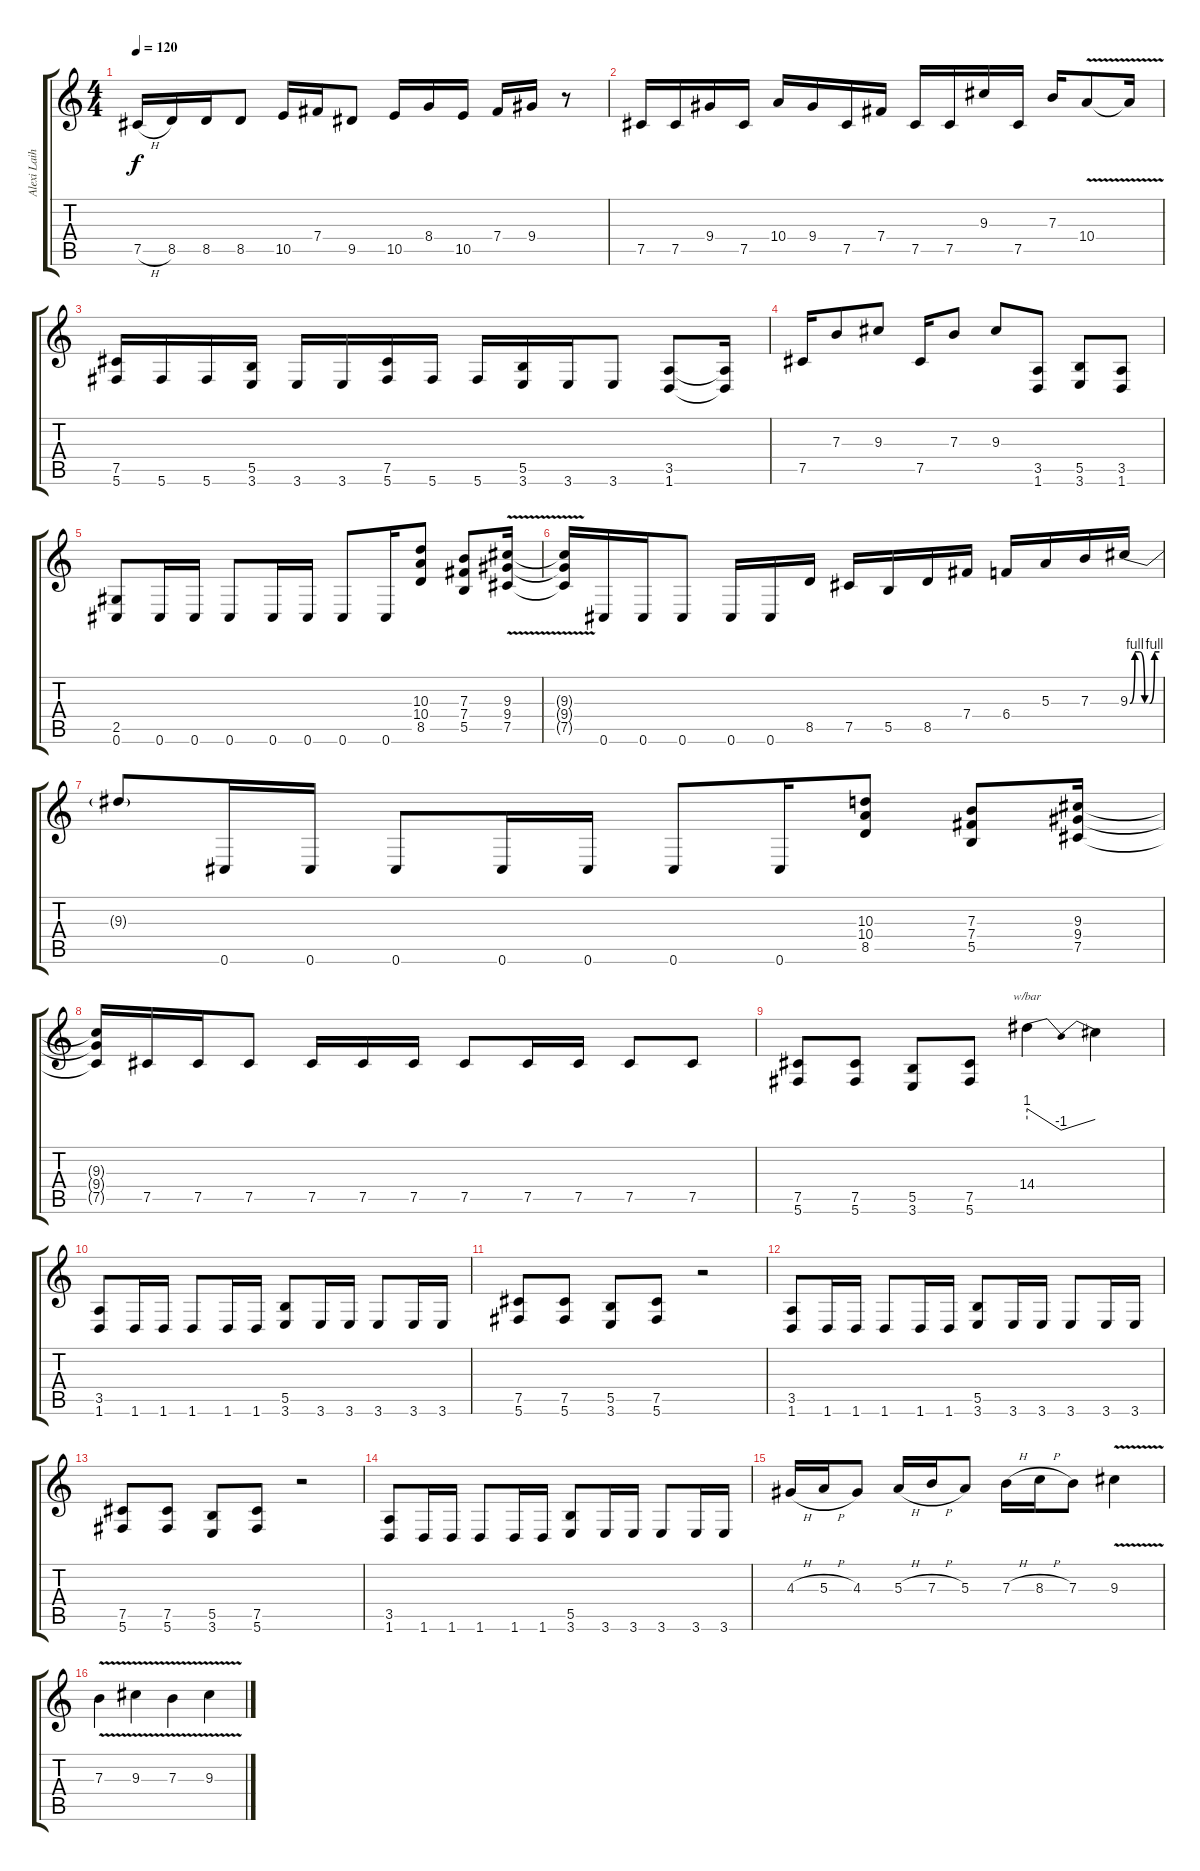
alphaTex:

\track ("Alexi Laiho" "Alexi Laih") {instrument overdrivenguitar}
\staff {score tabs}
\tuning (Db4 Ab3 E3 B2 Gb2 Db2) {hide}
\ts (4 4)
\tempo 120
\clef g2
\ks c
7.5{h}.16{dy f} 8.5.16 8.5.16 8.5.8 10.5.16 7.4.16 9.5.8 10.5.16 8.4.16 10.5.16 7.4.16 9.4.16 r.8 |
7.5.16 7.5.16 9.4.16 7.5.16 10.4.16 9.4.16 7.5.16 7.4.16 7.5.16 7.5.16 9.3.16 7.5.16 7.3.16 10.4{v}.8 10.4{t}.16 |
(7.5 5.6).16 5.6.16 5.6.16 (5.5 3.6).16 3.6.16 3.6.16 (7.5 5.6).16 5.6.16 5.6.16 (5.5 3.6).16 3.6.16 3.6.8 (3.5 1.6).8 (3.5{t} 1.6{t}).16 |
7.5.16 7.3.8 9.3.8 7.5.16 7.3.8 9.3.8 (3.5 1.6).8 (5.5 3.6).8 (3.5 1.6).8 |
(2.5 0.6).8 0.6.16 0.6.16 0.6.8 0.6.16 0.6.16 0.6.8 0.6.16 (10.3 10.4 8.5).8 (7.3 7.4 5.5).8 (9.3{v} 9.4{v} 7.5).16 |
(9.3{t} 9.4{t} 7.5{t}).16 0.6.16 0.6.16 0.6.8 0.6.16 0.6.16 8.5.16 7.5.16 5.5.16 8.5.16 7.4.16 6.4.16 5.3.16 7.3.16 9.3{be (custom 0 0 10 4 20 4 30 0 40 0 50 4 60 4)}.16{instrument guitarharmonics} |
9.3{t}.8{instrument overdrivenguitar} 0.6.16 0.6.16 0.6.8 0.6.16 0.6.16 0.6.8 0.6.16 (10.3 10.4 8.5).8 (7.3 7.4 5.5).8 (9.3 9.4 7.5).16 |
(9.3{t} 9.4{t} 7.5{t}).16 7.5.16 7.5.16 7.5.8 7.5.16 7.5.16 7.5.16 7.5.8 7.5.16 7.5.16 7.5.8 7.5.8 |
(7.5 5.6).8 (7.5 5.6).8 (5.5 3.6).8 (7.5 5.6).8 14.4.4{tbe (dip default 0 4 45 -4 60 0)} 14.4{t}.4 |
(3.5 1.6).8 1.6.16 1.6.16 1.6.8 1.6.16 1.6.16 (5.5 3.6).8 3.6.16 3.6.16 3.6.8 3.6.16 3.6.16 |
(7.5 5.6).8 (7.5 5.6).8 (5.5 3.6).8 (7.5 5.6).8 r.2 |
(3.5 1.6).8 1.6.16 1.6.16 1.6.8 1.6.16 1.6.16 (5.5 3.6).8 3.6.16 3.6.16 3.6.8 3.6.16 3.6.16 |
(7.5 5.6).8 (7.5 5.6).8 (5.5 3.6).8 (7.5 5.6).8 r.2 |
(3.5 1.6).8 1.6.16 1.6.16 1.6.8 1.6.16 1.6.16 (5.5 3.6).8 3.6.16 3.6.16 3.6.8 3.6.16 3.6.16 |
4.3{h}.16 5.3{h}.16 4.3.8 5.3{h}.16 7.3{h}.16 5.3.8 7.3{h}.16 8.3{h}.16 7.3.8 9.3{v}.4 |
7.3{v}.4 9.3{v}.4 7.3{v}.4 9.3{v}.4
